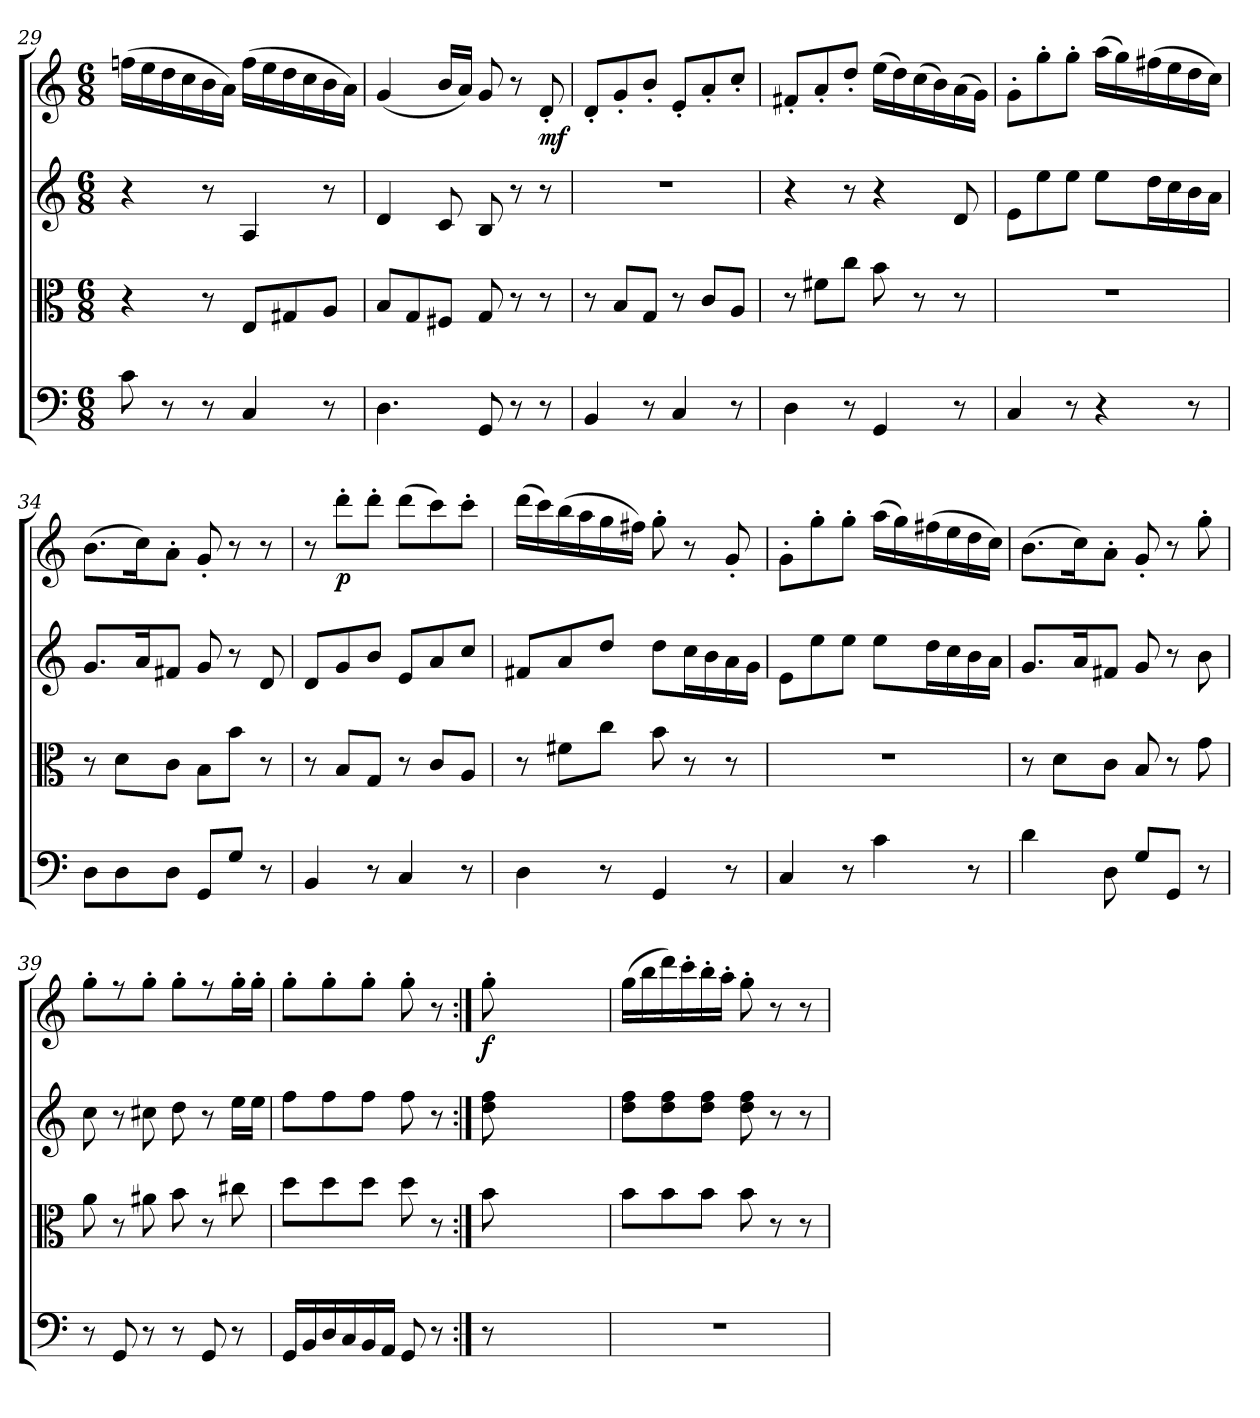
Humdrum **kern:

**kern	**kern	**kern	**kern	**dynam
*part4	*part3	*part2	*part1	*part1
*staff4	*staff3	*staff2	*staff1	*staff1
*clefF4	*clefC3	*clefG2	*clefG2	*
*k[]	*k[]	*k[]	*k[]	*
*C:	*C:	*C:	*C:	*
*M6/8	*M6/8	*M6/8	*M6/8	*
=29	=29	=29	=29	=29
8c\	4r	4r	(16ffn\LL	.
.	.	.	16ee\	.
8r	.	.	16dd\	.
.	.	.	16cc\	.
8r	8r	8r	16b\	.
.	.	.	16a\JJ)	.
4C/	8E/L	4A/	(16ff\LL	.
.	.	.	16ee\	.
.	8G#X/	.	16dd\	.
.	.	.	16cc\	.
8r	8A/J	8r	16b\	.
.	.	.	16a\JJ)	.
=30	=30	=30	=30	=30
4.D\	8B/L	4d/	(4g/	.
.	8G/	.	.	.
.	8F#X/J	8c/	16b/LL	.
.	.	.	16a/JJ)	.
8GG/	8G/	8B/	8g/	.
8r	8r	8r	8r	.
8r	8r	8r	8d'/	mf
=31	=31	=31	=31	=31
4BB/	8r	2.r	8d'/L	.
.	8B/L	.	8g'/	.
8r	8G/J	.	8b'/J	.
4C/	8r	.	8e'/L	.
.	8c/L	.	8a'/	.
8r	8A/J	.	8cc'/J	.
=32	=32	=32	=32	=32
4D\	8r	4r	8f#X'/L	.
.	8f#X\L	.	8a'/	.
8r	8cc\J	8r	8dd'/J	.
4GG/	8b\	4r	(16ee\LL	.
.	.	.	16dd\)	.
.	8r	.	(16cc\	.
.	.	.	16b\)	.
8r	8r	8d/	(16a\	.
.	.	.	16g\JJ)	.
=33	=33	=33	=33	=33
4C/	2.r	8e\L	8g'\L	.
.	.	8ee\	8gg'\	.
8r	.	8ee\J	8gg'\J	.
4r	.	8ee\L	(16aa\LL	.
.	.	.	16gg\)	.
.	.	16dd\L	(16ff#X\	.
.	.	16cc\	16ee\	.
8r	.	16b\	16dd\	.
.	.	16a\JJ	16cc\JJ)	.
=34	=34	=34	=34	=34
8D\L	8r	8.g/L	(8.b\L	.
8D\	8d\L	.	.	.
.	.	16a/K	16cc\K)	.
8D\J	8c\J	8f#X/J	8a'\J	.
8GG/L	8B\L	8g/	8g'/	.
8G/J	8b\J	8r	8r	.
8r	8r	8d/	8r	.
=35	=35	=35	=35	=35
4BB/	8r	8d/L	8r	.
.	8B/L	8g/	8ddd'\L	p
8r	8G/J	8b/J	8ddd'\J	.
4C/	8r	8e/L	(8ddd\L	.
.	8c/L	8a/	8ccc\)	.
8r	8A/J	8cc/J	8ccc'\J	.
=36	=36	=36	=36	=36
4D\	8r	8f#X/L	(16ddd\LL	.
.	.	.	16ccc\)	.
.	8f#X\L	8a/	(16bb\	.
.	.	.	16aa\	.
8r	8cc\J	8dd/J	16gg\	.
.	.	.	16ff#X\JJ)	.
4GG/	8b\	8dd\L	8gg'\	.
.	8r	16cc\L	8r	.
.	.	16b\	.	.
8r	8r	16a\	8g'/	.
.	.	16g\JJ	.	.
=37	=37	=37	=37	=37
4C/	2.r	8e\L	8g'\L	.
.	.	8ee\	8gg'\	.
8r	.	8ee\J	8gg'\J	.
4c\	.	8ee\L	(16aa\LL	.
.	.	.	16gg\)	.
.	.	16dd\L	(16ff#X\	.
.	.	16cc\	16ee\	.
8r	.	16b\	16dd\	.
.	.	16a\JJ	16cc\JJ)	.
=38	=38	=38	=38	=38
4d\	8r	8.g/L	(8.b\L	.
.	8d\L	.	.	.
.	.	16a/K	16cc\K)	.
8D\	8c\J	8f#X/J	8a'\J	.
8G/L	8B/	8g/	8g'/	.
8GG/J	8r	8r	8r	.
8r	8g\	8b\	8gg'\	.
=39	=39	=39	=39	=39
8r	8a\	8cc\	8gg'\L	.
8GG/	8r	8r	8r	.
8r	8a#X\	8cc#X\	8gg'\J	.
8r	8b\	8dd\	8gg'\L	.
8GG/	8r	8r	8r	.
8r	8cc#X\	16ee\LL	16gg'\L	.
.	.	16ee\JJ	16gg'\JJ	.
=40	=40	=40	=40	=40
16GG/LL	8dd\L	8ff\L	8gg'\L	.
16BB/	.	.	.	.
16D/	8dd\	8ff\	8gg'\	.
16C/	.	.	.	.
16BB/	8dd\J	8ff\J	8gg'\J	.
16AA/JJ	.	.	.	.
8GG/	8dd\	8ff\	8gg'\	.
8r	8r	8r	8r	.
=:|!	=:|!	=:|!	=:|!	=:|!
8r	8b\	8dd\ 8ff\	8gg'\	f
2ryy	2ryy	2ryy	2ryy	.
8ryy	8ryy	8ryy	8ryy	.
=41	=41	=41	=41	=41
2.r	8b\L	8dd\ 8ff\L	(16gg\LL	.
.	.	.	16bb\	.
.	8b\	8dd\ 8ff\	16ddd\)	.
.	.	.	16ccc'\	.
.	8b\J	8dd\ 8ff\J	16bb'\	.
.	.	.	16aa'\JJ	.
.	8b\	8dd\ 8ff\	8gg'\	.
.	8r	8r	8r	.
.	8r	8r	8r	.
=	=	=	=	=
*-	*-	*-	*-	*-
